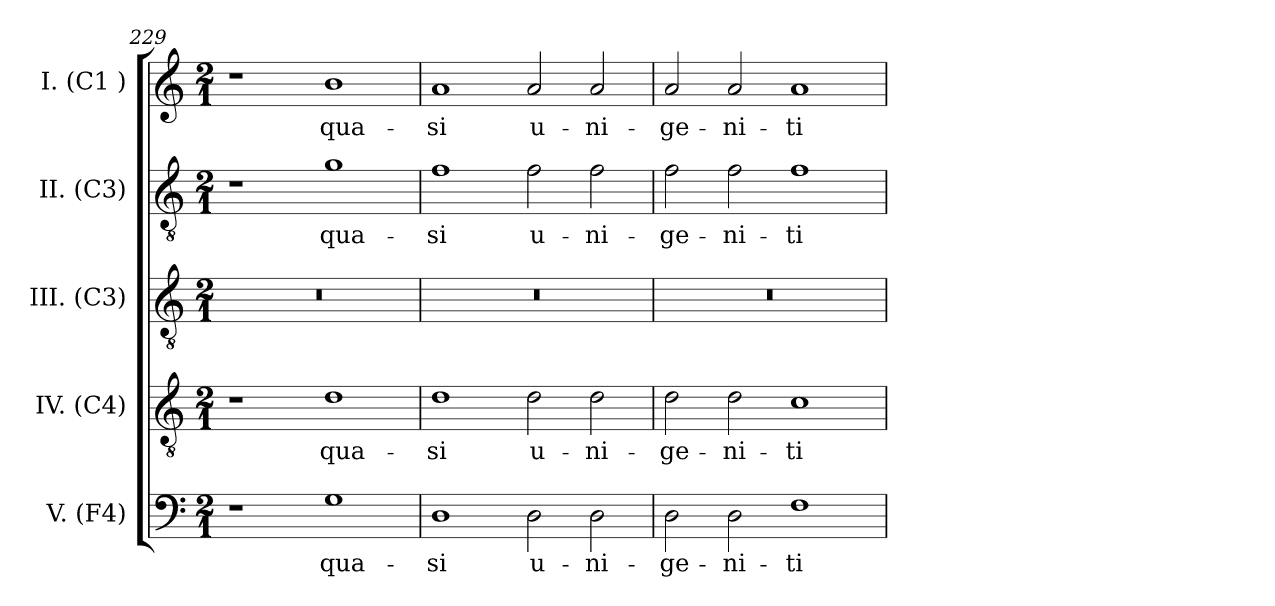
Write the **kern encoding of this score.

**kern	**text	**kern	**text	**kern	**kern	**text	**kern	**text
*part5	*part5	*part4	*part4	*part3	*part2	*part2	*part1	*part1
*staff5	*staff5	*staff4	*staff4	*staff3	*staff2	*staff2	*staff1	*staff1
*I"V. (F4)	*	*I"IV. (C4)	*	*I"III. (C3)	*I"II. (C3)	*	*I"I. (C1 )	*
*I'V.	*	*I'IV.	*	*I'III.	*I'II.	*	*I'I.	*
*clefF4	*	*clefGv2	*	*clefGv2	*clefGv2	*	*clefG2	*
*k[]	*	*k[]	*	*	*k[]	*	*k[]	*
*C:	*	*C:	*	*	*C:	*	*C:	*
*M2/1	*	*M2/1	*	*M2/1	*M2/1	*	*M2/1	*
=229	=229	=229	=229	=229	=229	=229	=229	=229
1r	.	1r	.	0r	1r	.	1r	.
!	!LO:LY:b:cj	!	!LO:LY:b:cj	!	!	!LO:LY:b:cj	!	!LO:LY:b:cj
1G	qua-	1d	qua-	.	1g	qua-	1b	qua-
=230	=230	=230	=230	=230	=230	=230	=230	=230
!	!LO:LY:b:cj	!	!LO:LY:b:cj	!	!	!LO:LY:b:cj	!	!LO:LY:b:cj
1D	-si	1d	-si	0r	1f	-si	1a	-si
!	!LO:LY:b:cj	!	!LO:LY:b:cj	!	!	!LO:LY:b:cj	!	!LO:LY:b:cj
2D\	u-	2d\	u-	.	2f\	u-	2a/	u-
!	!LO:LY:b:cj	!	!LO:LY:b:cj	!	!	!LO:LY:b:cj	!	!LO:LY:b:cj
2D\	-ni-	2d\	-ni-	.	2f\	-ni-	2a/	-ni-
=231	=231	=231	=231	=231	=231	=231	=231	=231
!	!LO:LY:b:cj	!	!LO:LY:b:cj	!	!	!LO:LY:b:cj	!	!LO:LY:b:cj
2D\	-ge-	2d\	-ge-	0r	2f\	-ge-	2a/	-ge-
!	!LO:LY:b:cj	!	!LO:LY:b:cj	!	!	!LO:LY:b:cj	!	!LO:LY:b:cj
2D\	-ni-	2d\	-ni-	.	2f\	-ni-	2a/	-ni-
!	!LO:LY:b:cj	!	!LO:LY:b:cj	!	!	!LO:LY:b:cj	!	!LO:LY:b:cj
1F	-ti	1c	-ti	.	1f	-ti	1a	-ti
=	=	=	=	=	=	=	=	=
*-	*-	*-	*-	*-	*-	*-	*-	*-
